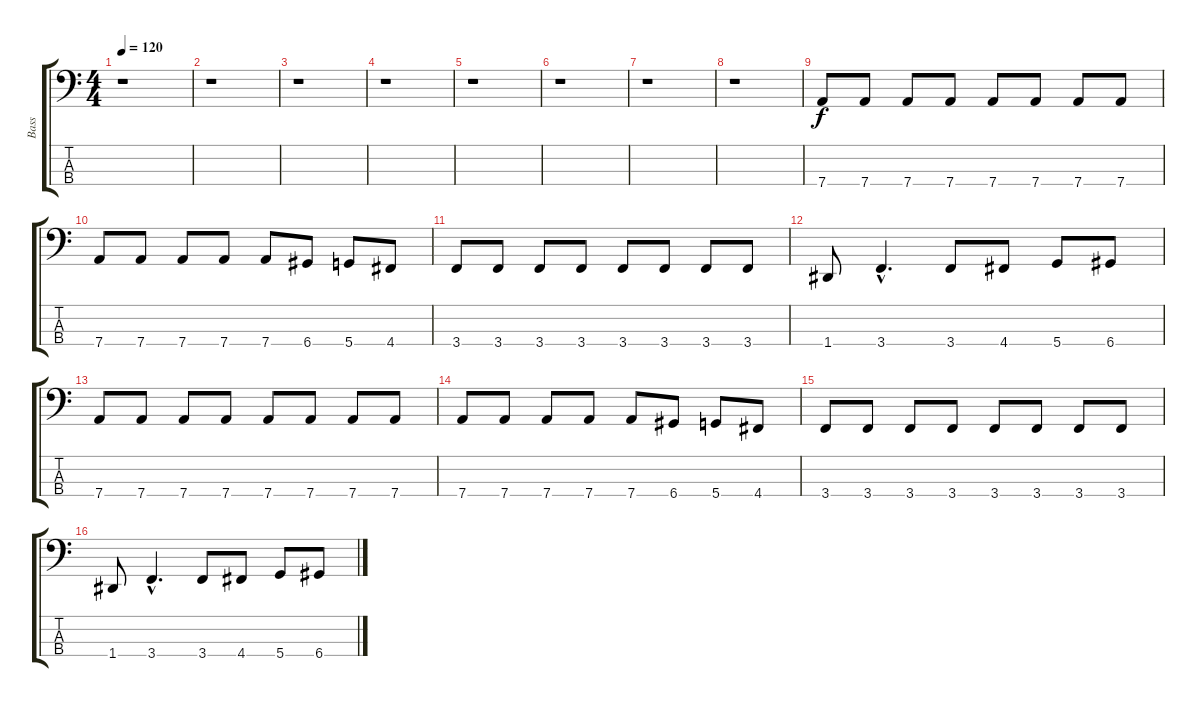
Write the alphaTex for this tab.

\track ("Bass" "Bass") {instrument electricbasspick}
\staff {score tabs}
\tuning (G2 D2 A1 D1) {hide}
\ts (4 4)
\tempo 120
\clef f4
\ks c
r.1{dy f instrument electricbasspick} |
r.1 |
r.1 |
r.1 |
r.1 |
r.1 |
r.1 |
r.1 |
7.4.8 7.4.8 7.4.8 7.4.8 7.4.8 7.4.8 7.4.8 7.4.8 |
7.4.8 7.4.8 7.4.8 7.4.8 7.4.8 6.4.8 5.4.8 4.4.8 |
3.4.8 3.4.8 3.4.8 3.4.8 3.4.8 3.4.8 3.4.8 3.4.8 |
1.4.8 3.4{hac}.4{d} 3.4.8 4.4.8 5.4.8 6.4.8 |
7.4.8 7.4.8 7.4.8 7.4.8 7.4.8 7.4.8 7.4.8 7.4.8 |
7.4.8 7.4.8 7.4.8 7.4.8 7.4.8 6.4.8 5.4.8 4.4.8 |
3.4.8 3.4.8 3.4.8 3.4.8 3.4.8 3.4.8 3.4.8 3.4.8 |
1.4.8 3.4{hac}.4{d} 3.4.8 4.4.8 5.4.8 6.4.8
